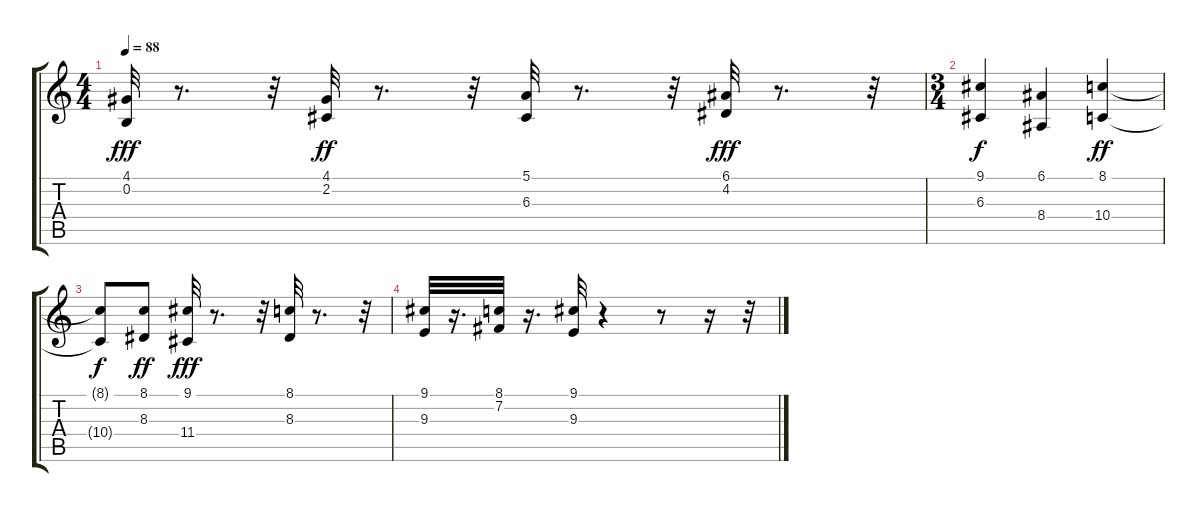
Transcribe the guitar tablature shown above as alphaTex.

\track "" {instrument stringensemble1}
\staff {score tabs}
\tuning (E4 B3 G3 D3 A2 E2) {hide}
\ts (4 4)
\tempo 88
\clef g2
\ks c
(4.1 0.2).32{dy fff} r.8{d} r.32 (4.1 2.2).32{dy ff} r.8{d} r.32 (5.1 6.3).32 r.8{d} r.32 (6.1 4.2).32{dy fff} r.8{d} r.32 |
\ts (3 4)
(9.1 6.3).4{dy f} (6.1 8.4).4 (8.1 10.4).4{dy ff} |
(8.1{t} 10.4{t}).8{dy f} (8.1 8.3).8{dy ff} (9.1 11.4).32{dy fff} r.8{d} r.32 (8.1 8.3).32 r.8{d} r.32 |
(9.1 9.3).32 r.16{d} (8.1 7.2).32 r.16{d} (9.1 9.3).32 r.4 r.8 r.16 r.32
